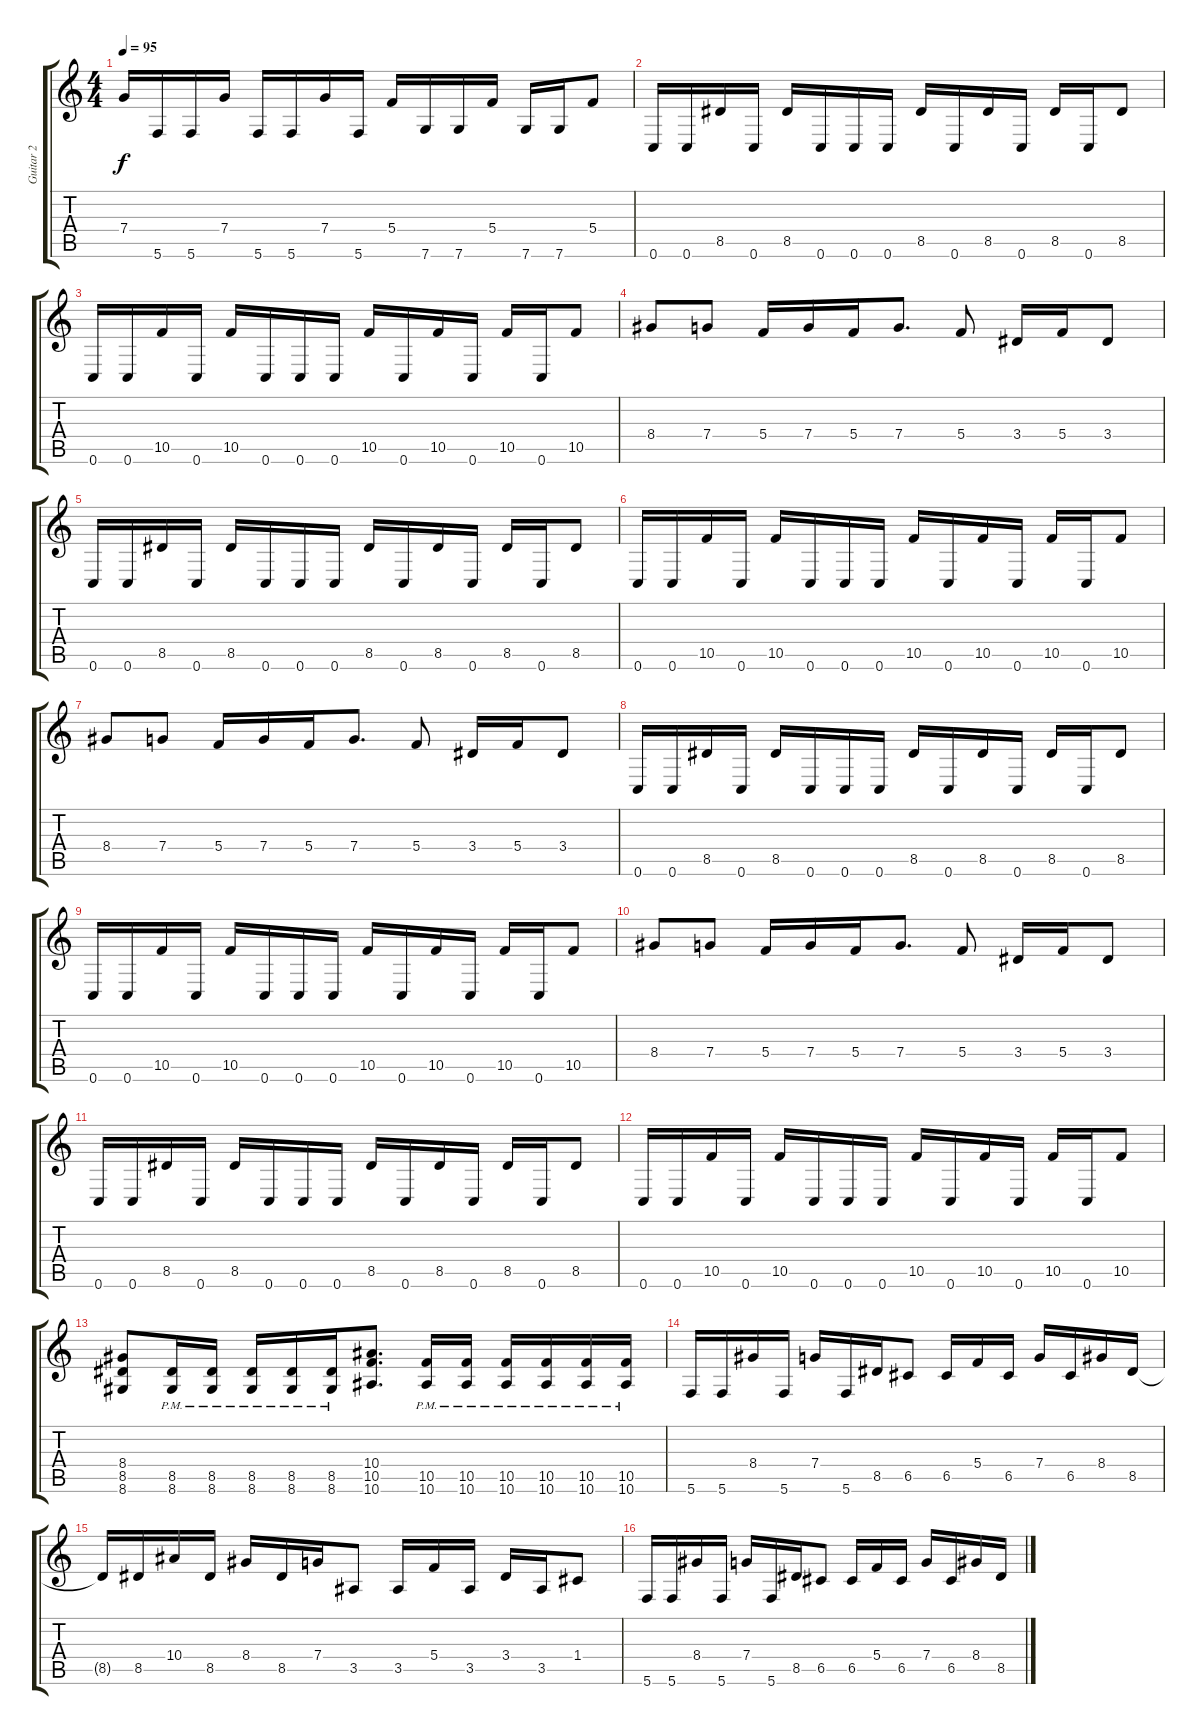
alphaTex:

\track ("Guitar 2" "Guitar 2") {instrument distortionguitar}
\staff {score tabs}
\tuning (D4 A3 F3 C3 G2 C2) {hide}
\ts (4 4)
\tempo 95
\clef g2
\ks c
7.4.16{dy f} 5.6.16 5.6.16 7.4.16 5.6.16 5.6.16 7.4.16 5.6.16 5.4.16 7.6.16 7.6.16 5.4.16 7.6.16 7.6.16 5.4.8 |
0.6.16 0.6.16 8.5.16 0.6.16 8.5.16 0.6.16 0.6.16 0.6.16 8.5.16 0.6.16 8.5.16 0.6.16 8.5.16 0.6.16 8.5.8 |
0.6.16 0.6.16 10.5.16 0.6.16 10.5.16 0.6.16 0.6.16 0.6.16 10.5.16 0.6.16 10.5.16 0.6.16 10.5.16 0.6.16 10.5.8 |
8.4.8 7.4.8 5.4.16 7.4.16 5.4.16 7.4.8{d} 5.4.8 3.4.16 5.4.16 3.4.8 |
0.6.16 0.6.16 8.5.16 0.6.16 8.5.16 0.6.16 0.6.16 0.6.16 8.5.16 0.6.16 8.5.16 0.6.16 8.5.16 0.6.16 8.5.8 |
0.6.16 0.6.16 10.5.16 0.6.16 10.5.16 0.6.16 0.6.16 0.6.16 10.5.16 0.6.16 10.5.16 0.6.16 10.5.16 0.6.16 10.5.8 |
8.4.8 7.4.8 5.4.16 7.4.16 5.4.16 7.4.8{d} 5.4.8 3.4.16 5.4.16 3.4.8 |
0.6.16 0.6.16 8.5.16 0.6.16 8.5.16 0.6.16 0.6.16 0.6.16 8.5.16 0.6.16 8.5.16 0.6.16 8.5.16 0.6.16 8.5.8 |
0.6.16 0.6.16 10.5.16 0.6.16 10.5.16 0.6.16 0.6.16 0.6.16 10.5.16 0.6.16 10.5.16 0.6.16 10.5.16 0.6.16 10.5.8 |
8.4.8 7.4.8 5.4.16 7.4.16 5.4.16 7.4.8{d} 5.4.8 3.4.16 5.4.16 3.4.8 |
0.6.16 0.6.16 8.5.16 0.6.16 8.5.16 0.6.16 0.6.16 0.6.16 8.5.16 0.6.16 8.5.16 0.6.16 8.5.16 0.6.16 8.5.8 |
0.6.16 0.6.16 10.5.16 0.6.16 10.5.16 0.6.16 0.6.16 0.6.16 10.5.16 0.6.16 10.5.16 0.6.16 10.5.16 0.6.16 10.5.8 |
(8.4 8.5 8.6).8 (8.5{pm} 8.6{pm}).16 (8.5{pm} 8.6{pm}).16 (8.5{pm} 8.6{pm}).16 (8.5{pm} 8.6{pm}).16 (8.5{pm} 8.6{pm}).16 (10.4 10.5 10.6).8{d} (10.5{pm} 10.6{pm}).16 (10.5{pm} 10.6{pm}).16 (10.5{pm} 10.6{pm}).16 (10.5{pm} 10.6{pm}).16 (10.5{pm} 10.6{pm}).16 (10.5{pm} 10.6{pm}).16 |
5.6.16 5.6.16 8.4.16 5.6.16 7.4.16 5.6.16 8.5.16 6.5.8 6.5.16 5.4.16 6.5.16 7.4.16 6.5.16 8.4.16 8.5.16 |
8.5{t}.16 8.5.16 10.4.16 8.5.16 8.4.16 8.5.16 7.4.16 3.5.8 3.5.16 5.4.16 3.5.16 3.4.16 3.5.16 1.4.8 |
5.6.16 5.6.16 8.4.16 5.6.16 7.4.16 5.6.16 8.5.16 6.5.8 6.5.16 5.4.16 6.5.16 7.4.16 6.5.16 8.4.16 8.5.16
